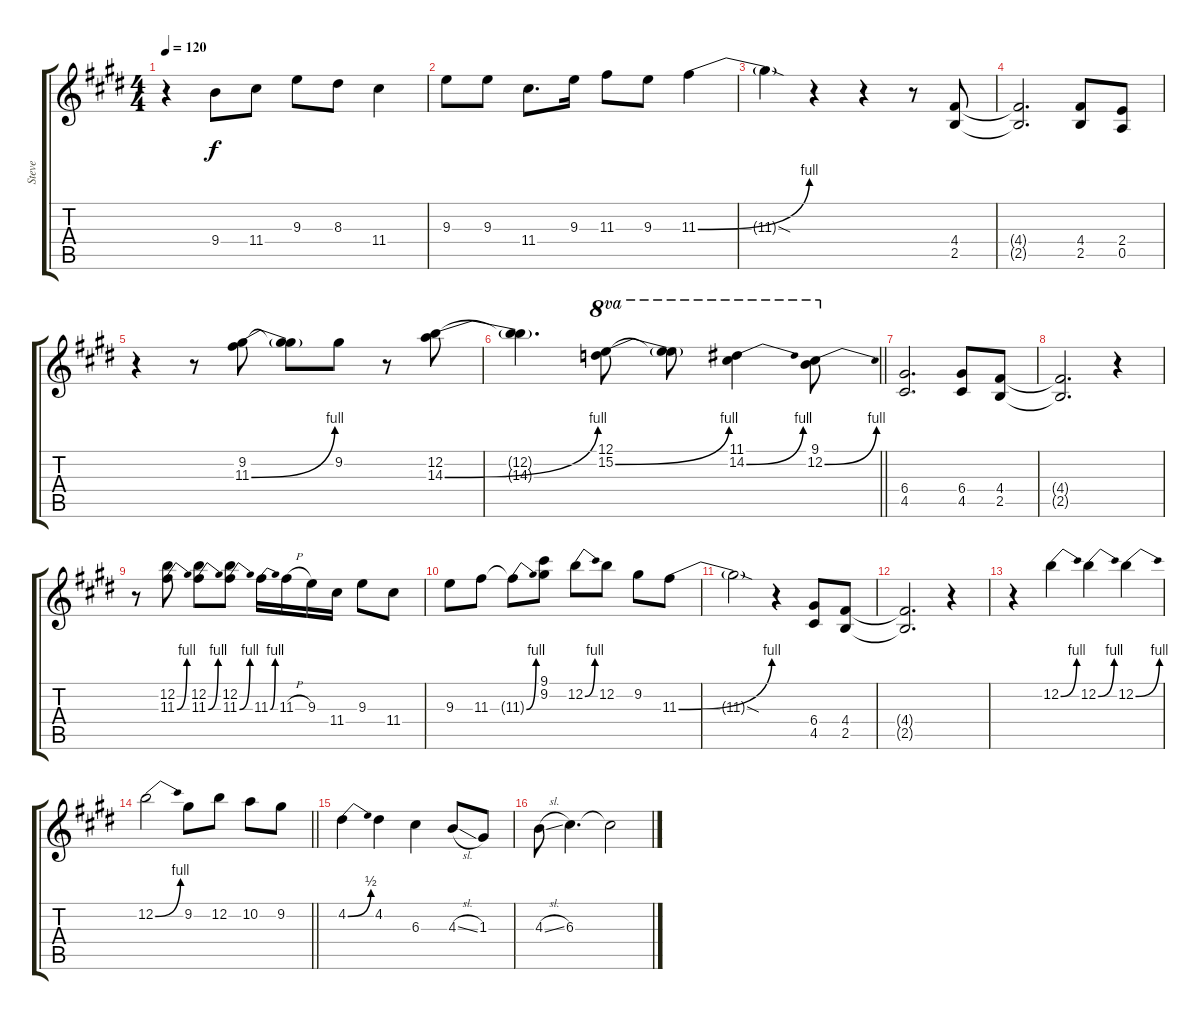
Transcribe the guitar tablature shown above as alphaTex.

\track ("Steve" "Steve") {instrument distortionguitar}
\staff {score tabs}
\tuning (E4 B3 G3 D3 A2 E2) {hide}
\ts (4 4)
\tempo 120
\clef g2
\ks c#minor
r.4{dy f} 9.4.8 11.4.8 9.3.8 8.3.8 11.4.4 |
9.3.8 9.3.8 11.4.8{d} 9.3.16 11.3.8 9.3.8 11.3{be (bend 0 0 60 4)}.4 |
11.3{sod t}.4 r.4 r.4 r.8 (4.4 2.5).8 |
(4.4{t} 2.5{t}).2{d} (4.4 2.5).8 (2.4 0.5).8 |
r.4 r.8 (9.2 11.3{be (bend 0 0 60 4)}).8 (9.2{t} 11.3{t}).8 9.2.8 r.8 (12.2 14.3{be (bend 0 0 60 4)}).8 |
\barLineRight lightlight
(12.2{t} 14.3{t}).4{d} (12.1 15.2{be (bend 0 0 60 4)}).8{ot 8va} (12.1{t} 15.2{t}).8{ot 8va} (11.1 14.2{be (bend 0 0 60 4)}).4{ot 8va} (9.1 12.2{be (bend 0 0 60 4)}).8{ot 8va} |
(6.4 4.5).2{d} (6.4 4.5).8 (4.4 2.5).8 |
(4.4{t} 2.5{t}).2{d} r.4 |
r.8 (12.2 11.3{be (bend 0 0 60 4)}).8 (12.2 11.3{be (bend 0 0 60 4)}).8 (12.2 11.3{be (bend 0 0 60 4)}).8 11.3{be (bend 0 0 60 4)}.16 11.3{h}.16 9.3.16 11.4.16 9.3.8 11.4.8 |
9.3.8 11.3.8 11.3{be (bend 0 0 60 4) t}.8 (9.1 9.2).8 12.2{be (bend 0 0 60 4)}.8 12.2.8 9.2.8 11.3{be (bend 0 0 60 4)}.8 |
11.3{sod t}.2 r.4 (6.4 4.5).8 (4.4 2.5).8 |
(4.4{t} 2.5{t}).2{d} r.4 |
r.4 12.2{be (bend 0 0 60 4)}.4 12.2{be (bend 0 0 60 4)}.4 12.2{be (bend 0 0 60 4)}.4 |
\barLineRight lightlight
12.2{be (bend 0 0 60 4)}.2 9.2.8 12.2.8 10.2.8 9.2.8 |
4.2{be (bend 0 0 60 2)}.4 4.2.4 6.3.4 4.3{sl}.8 1.3.8 |
4.3{sl}.8 6.3.4{d} 6.3{t}.2
